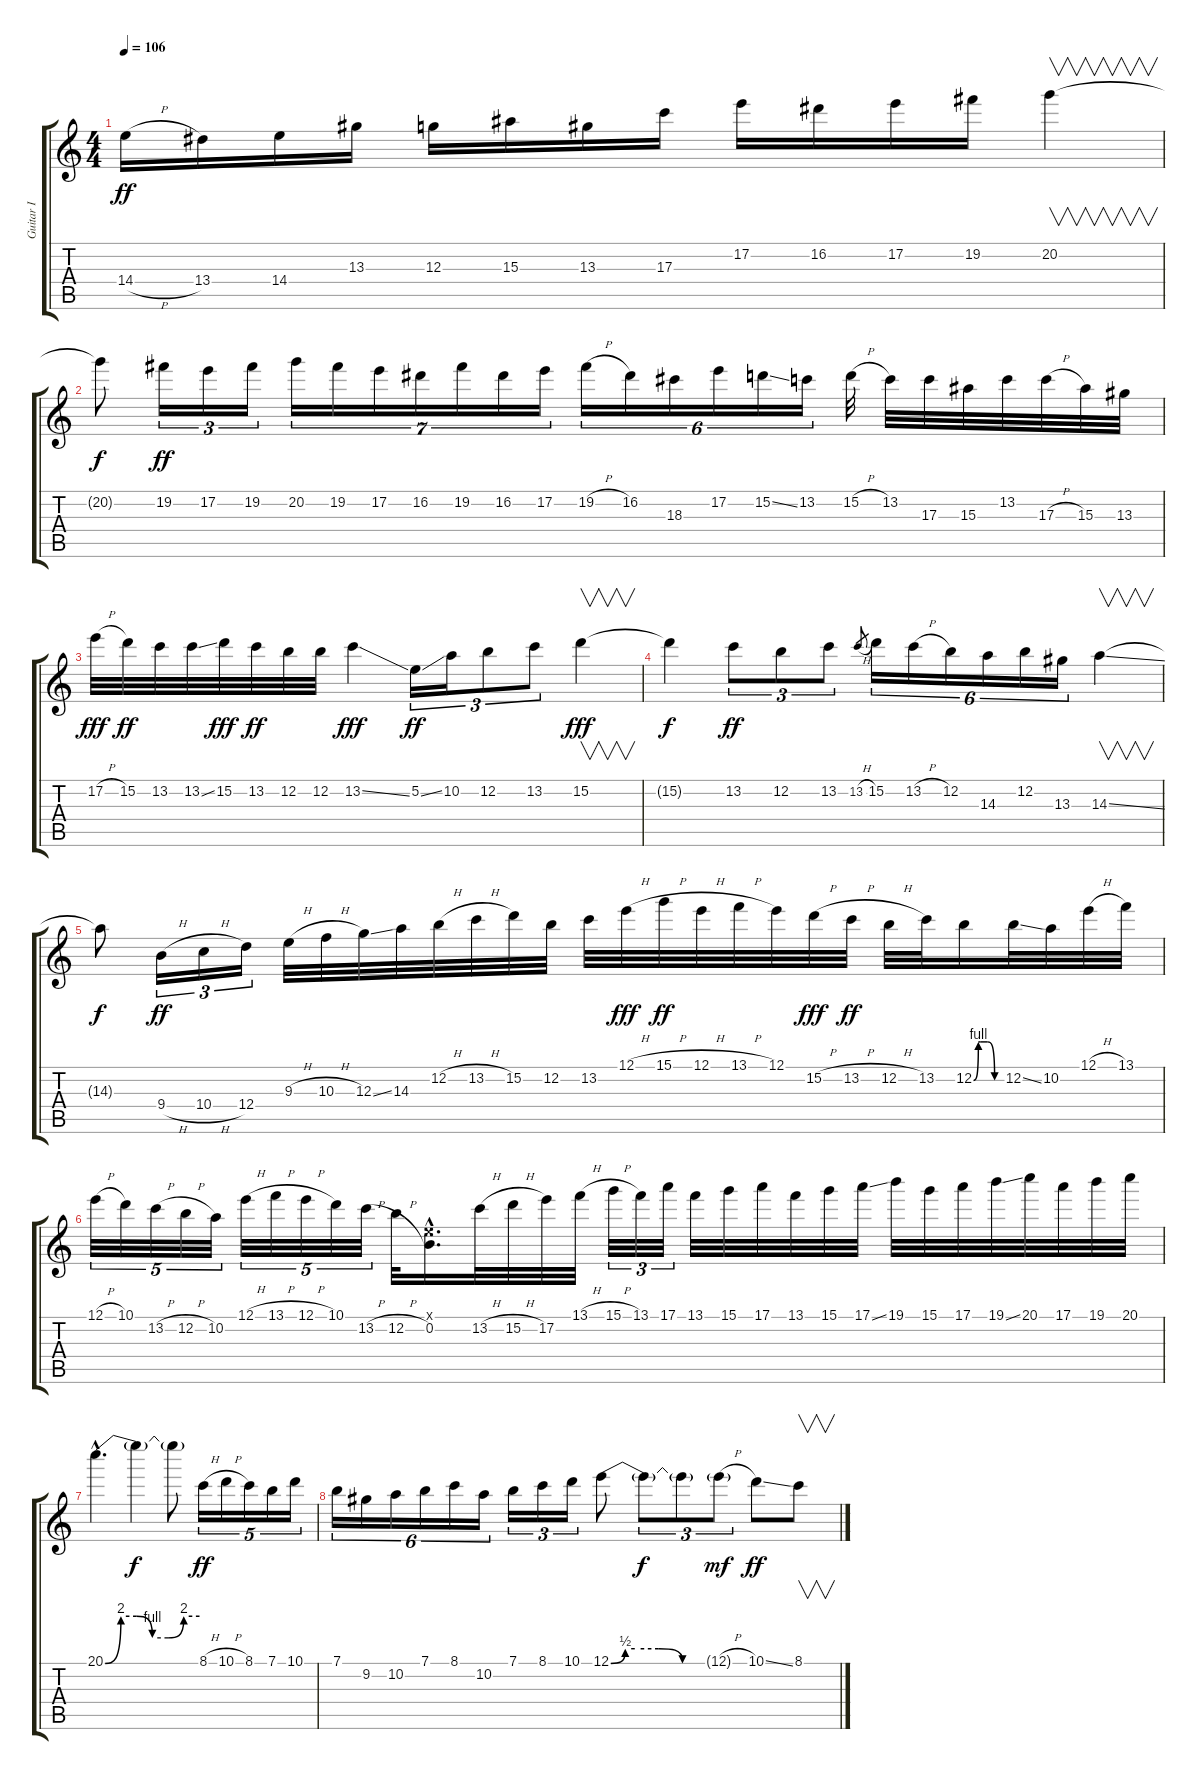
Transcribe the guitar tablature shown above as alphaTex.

\track ("Guitar I" "Guitar I") {instrument overdrivenguitar}
\staff {score tabs}
\tuning (E4 B3 G3 D3 A2 E2) {hide}
\ts (4 4)
\tempo 106
\clef g2
\ks c
14.4{h}.16{dy ff} 13.4.16 14.4.16 13.3.16 12.3.16 15.3.16 13.3.16 17.3.16 17.2.16 16.2.16 17.2.16 19.2.16 20.2.4{v} |
20.2{t}.8{dy f} 19.2.16{tu (3 2) dy ff} 17.2.16{tu (3 2)} 19.2.16{tu (3 2)} 20.2.16{tu (7 4)} 19.2.16{tu (7 4)} 17.2.16{tu (7 4)} 16.2.16{tu (7 4)} 19.2.16{tu (7 4)} 16.2.16{tu (7 4)} 17.2.16{tu (7 4)} 19.2{h}.16{tu (6 4)} 16.2.16{tu (6 4)} 18.3.16{tu (6 4)} 17.2.16{tu (6 4)} 15.2{ss}.16{tu (6 4)} 13.2.16{tu (6 4)} 15.2{h}.32 13.2.32 17.3.32 15.3.32 13.2.32 17.3{h}.32 15.3.32 13.3.32 |
17.2{h}.32{dy fff} 15.2.32{dy ff} 13.2.32 13.2{ss}.32 15.2.32{dy fff} 13.2.32{dy ff} 12.2.32 12.2.32 13.2{ss}.4{dy fff} 5.2{ss}.16{tu (3 2) dy ff} 10.2.16{tu (3 2)} 12.2.8{tu (3 2)} 13.2.8{tu (3 2)} 15.2.4{v dy fff} |
15.2{t}.4{dy f} 13.2.8{tu (3 2) dy ff} 12.2.8{tu (3 2)} 13.2.8{tu (3 2)} 13.2{h}.8{gr} 15.2.16{tu (6 4)} 13.2{h}.16{tu (6 4)} 12.2.16{tu (6 4)} 14.3.16{tu (6 4)} 12.2.16{tu (6 4)} 13.3.16{tu (6 4)} 14.3{ss}.4{v} |
14.3{t}.8{dy f} 9.4{h}.16{tu (3 2) dy ff} 10.4{h}.16{tu (3 2)} 12.4.16{tu (3 2)} 9.3{h}.32 10.3{h}.32 12.3{ss}.32 14.3.32 12.2{h}.32 13.2{h}.32 15.2.32 12.2.32 13.2.32 12.1{h}.32{dy fff} 15.1{h}.32{dy ff} 12.1{h}.32 13.1{h}.32 12.1.32 15.2{h}.32{dy fff} 13.2{h}.32{dy ff} 12.2{h}.32 13.2.32 12.2{be (custom 0 0 10 4 15 4 30 4 45 0 60 0)}.16 12.2{ss}.32 10.2.32 12.1{h}.32 13.1.32 |
12.1{h}.32{tu (5 4)} 10.1.32{tu (5 4)} 13.2{h}.32{tu (5 4)} 12.2{h}.32{tu (5 4)} 10.2.32{tu (5 4)} 12.1{h}.32{tu (5 4)} 13.1{h}.32{tu (5 4)} 12.1{h}.32{tu (5 4)} 10.1.32{tu (5 4)} 13.2{h}.32{tu (5 4)} 12.2{h}.32 (0.1{hac x} 0.2{hac}).16{d} 13.2{h}.32 15.2{h}.32 17.2.32 13.1{h}.32 15.1{h}.32{tu (3 2)} 13.1.32{tu (3 2)} 17.1.32{tu (3 2)} 13.1.32 15.1.32 17.1.32 13.1.32 15.1.32 17.1{ss}.32 19.1.32 15.1.32 17.1.32 19.1{ss}.32 20.1.32 17.1.32 19.1.32 20.1.32 |
20.1{be (custom 0 0 10 8 20 8 30 4 40 4 50 8 60 8) hac}.4{d} 20.1{t}.4{dy f} 20.1{t}.8 8.1{h}.16{tu (5 4) dy ff} 10.1{h}.16{tu (5 4)} 8.1.16{tu (5 4)} 7.1.16{tu (5 4)} 10.1.16{tu (5 4)} |
7.1.16{tu (6 4)} 9.2.16{tu (6 4)} 10.2.16{tu (6 4)} 7.1.16{tu (6 4)} 8.1.16{tu (6 4)} 10.2.16{tu (6 4)} 7.1.16{tu (3 2)} 8.1.16{tu (3 2)} 10.1.16{tu (3 2)} 12.1{be (custom 0 0 9 2 15 2 30 2 45 0 60 0)}.8 12.1{t}.8{tu (3 2) dy f} 12.1{t}.8{tu (3 2)} 12.1{h g}.8{tu (3 2) dy mf} 10.1{ss}.8{dy ff} 8.1.8{v}
